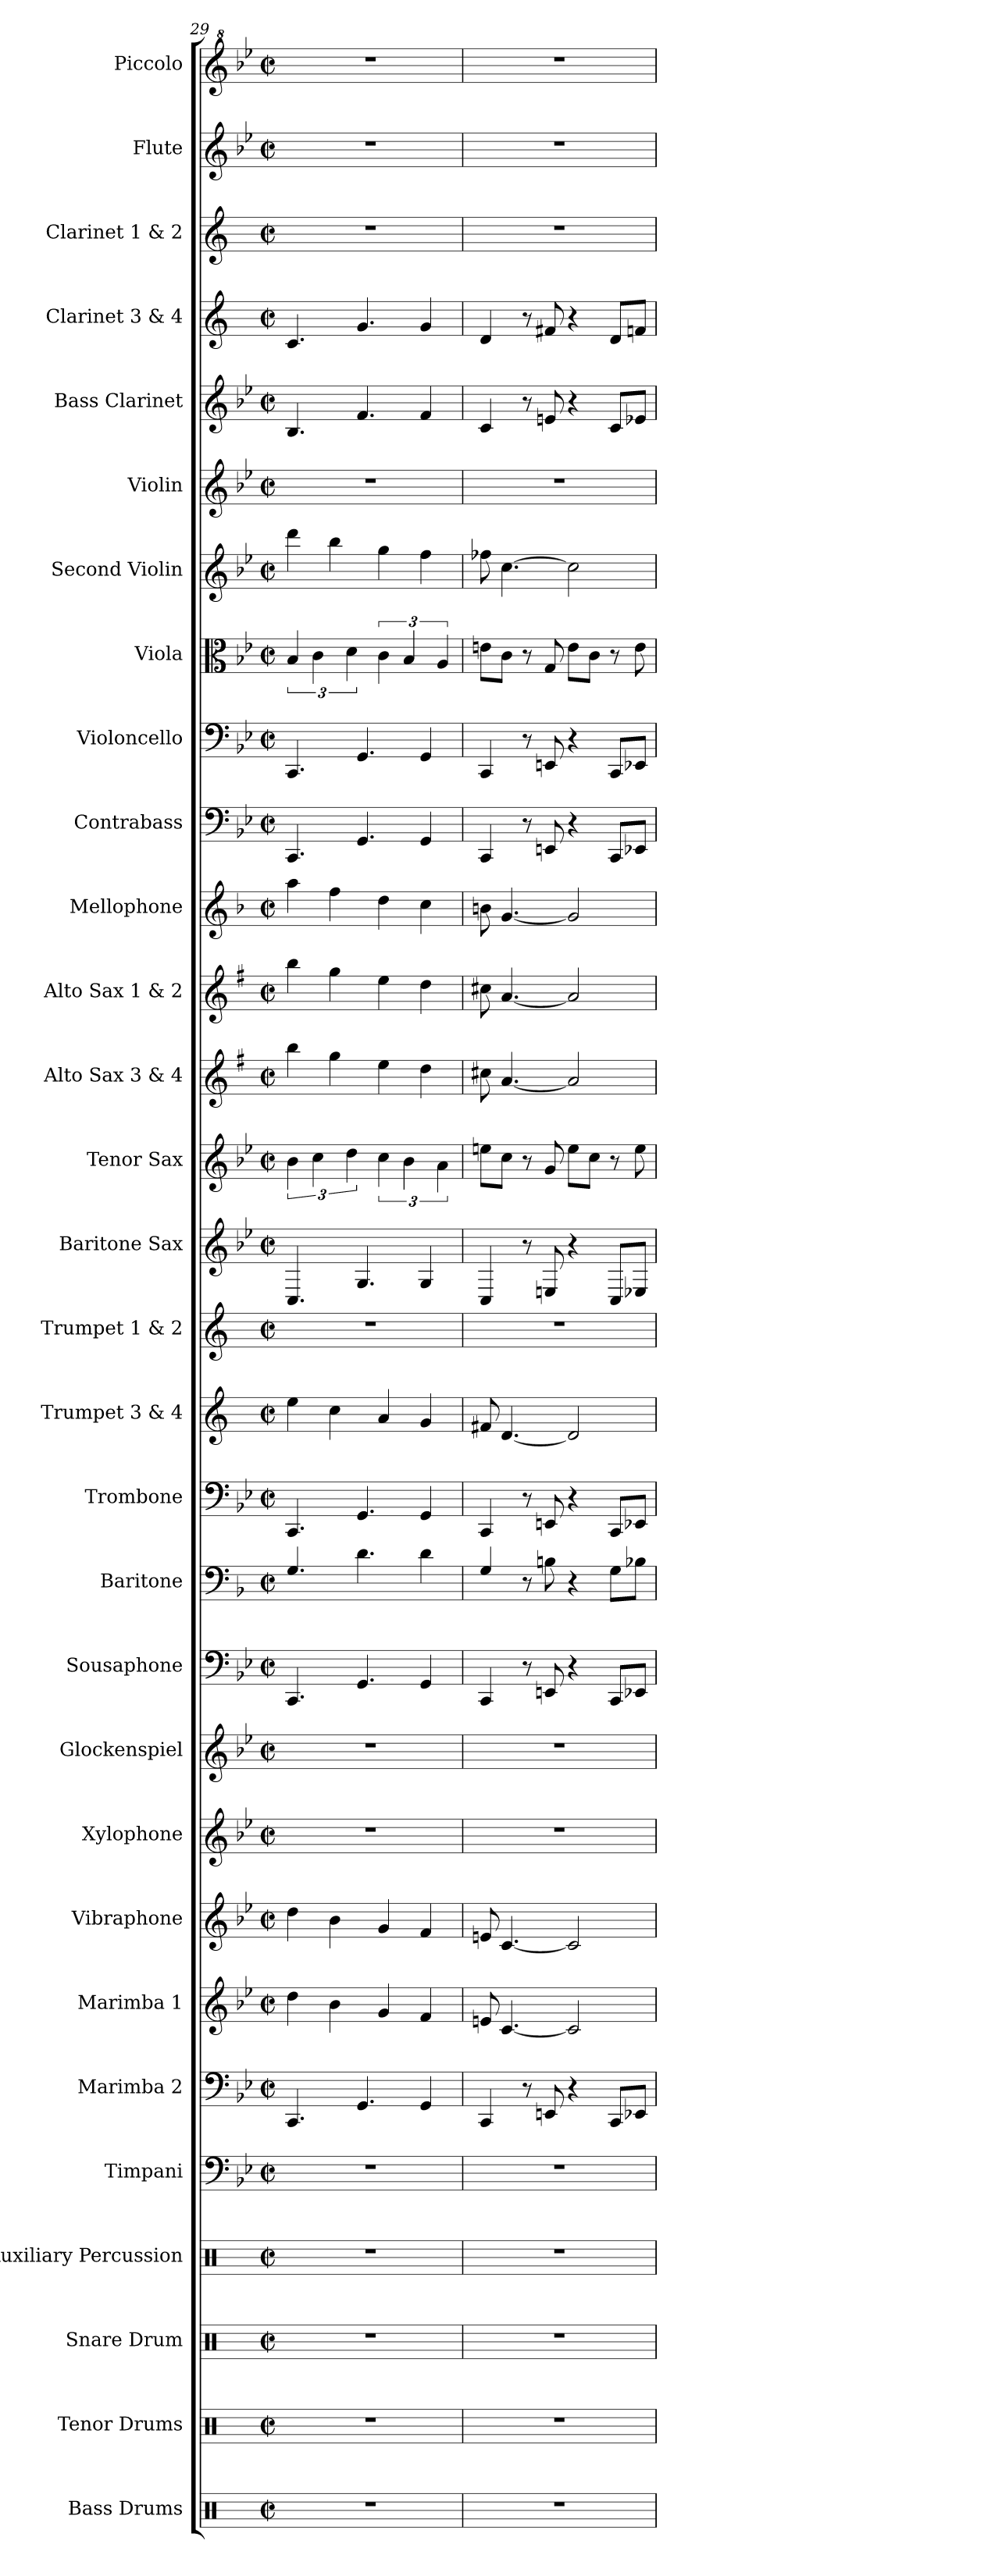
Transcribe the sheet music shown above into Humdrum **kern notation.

**kern	**kern	**kern	**kern	**kern	**kern	**kern	**kern	**kern	**kern	**kern	**kern	**kern	**kern	**kern	**kern	**kern	**kern	**kern	**kern	**kern	**kern	**kern	**kern	**kern	**kern	**kern	**kern	**kern	**kern
*part30	*part29	*part28	*part27	*part26	*part25	*part24	*part23	*part22	*part21	*part20	*part19	*part18	*part17	*part16	*part15	*part14	*part13	*part12	*part11	*part10	*part9	*part8	*part7	*part6	*part5	*part4	*part3	*part2	*part1
*staff30	*staff29	*staff28	*staff27	*staff26	*staff25	*staff24	*staff23	*staff22	*staff21	*staff20	*staff19	*staff18	*staff17	*staff16	*staff15	*staff14	*staff13	*staff12	*staff11	*staff10	*staff9	*staff8	*staff7	*staff6	*staff5	*staff4	*staff3	*staff2	*staff1
*I"Bass Drums	*I"Tenor Drums	*I"Snare Drum	*I"Auxiliary Percussion	*I"Timpani	*I"Marimba 2	*I"Marimba 1	*I"Vibraphone	*I"Xylophone	*I"Glockenspiel	*I"Sousaphone	*I"Baritone	*I"Trombone	*I"Trumpet 3 &amp; 4	*I"Trumpet 1 &amp; 2	*I"Baritone Sax	*I"Tenor Sax	*I"Alto Sax 3 &amp; 4	*I"Alto Sax 1 &amp; 2	*I"Mellophone	*I"Contrabass	*I"Violoncello	*I"Viola	*I"Second Violin	*I"Violin	*I"Bass Clarinet	*I"Clarinet 3 &amp; 4	*I"Clarinet 1 &amp; 2	*I"Flute	*I"Piccolo
*I'B.D.	*I'T.D.	*I'S.D.	*I'Aux. Perc.	*I'Timp.	*I'Mrm. 2	*I'Mrm. 1	*I'Vib.	*I'Xyl.	*I'Glk.	*	*I'Bar.	*I'Tbn.	*I'Tpt. 3&amp;4	*I'Tpt. 1&amp;2	*I'Bari. Sax.	*I'T. Sax.	*I'A. Sax. 3&amp;4	*I'A. Sax. 1&amp;2	*I'Mph.	*I'Cb.	*I'Vc.	*I'Vla.	*I'SVln.	*I'Vln.	*I'B. Cl.	*I'Cl. 3&amp;4	*I'Cl. 1&amp;2	*I'Fl.	*I'Picc.
*clefX	*clefX	*clefX	*clefX	*clefF4	*clefF4	*clefG2	*clefG2	*clefG2	*clefG2	*clefF4	*clefF4	*clefF4	*clefG2	*clefG2	*clefG2	*clefG2	*clefG2	*clefG2	*clefG2	*clefF4	*clefF4	*clefC3	*clefG2	*clefG2	*clefG2	*clefG2	*clefG2	*clefG2	*clefG^2
*	*	*	*	*	*	*	*	*ITrd-7c-12	*ITrd-14c-24	*	*ITrd4c7	*	*ITrd1c2	*ITrd1c2	*ITrd12c21	*ITrd8c14	*ITrd5c9	*ITrd5c9	*ITrd4c7	*ITrd7c12	*	*	*	*	*ITrd8c14	*ITrd1c2	*ITrd1c2	*	*ITrd-7c-12
*k[]	*k[]	*k[]	*k[]	*k[b-e-]	*k[b-e-]	*k[b-e-]	*k[b-e-]	*k[b-e-]	*k[b-e-]	*k[b-e-]	*k[b-e-]	*k[b-e-]	*k[b-e-]	*k[b-e-]	*k[b-e-]	*k[b-e-]	*k[b-e-]	*k[b-e-]	*k[b-e-]	*k[b-e-]	*k[b-e-]	*k[b-e-]	*k[b-e-]	*k[b-e-]	*k[b-e-]	*k[b-e-]	*k[b-e-]	*k[b-e-]	*k[b-e-]
*M2/2	*M2/2	*M2/2	*M2/2	*M2/2	*M2/2	*M2/2	*M2/2	*M2/2	*M2/2	*M2/2	*M2/2	*M2/2	*M2/2	*M2/2	*M2/2	*M2/2	*M2/2	*M2/2	*M2/2	*M2/2	*M2/2	*M2/2	*M2/2	*M2/2	*M2/2	*M2/2	*M2/2	*M2/2	*M2/2
*met(c|)	*met(c|)	*met(c|)	*met(c|)	*met(c|)	*met(c|)	*met(c|)	*met(c|)	*met(c|)	*met(c|)	*met(c|)	*met(c|)	*met(c|)	*met(c|)	*met(c|)	*met(c|)	*met(c|)	*met(c|)	*met(c|)	*met(c|)	*met(c|)	*met(c|)	*met(c|)	*met(c|)	*met(c|)	*met(c|)	*met(c|)	*met(c|)	*met(c|)	*met(c|)
=29	=29	=29	=29	=29	=29	=29	=29	=29	=29	=29	=29	=29	=29	=29	=29	=29	=29	=29	=29	=29	=29	=29	=29	=29	=29	=29	=29	=29	=29
1r	1r	1r	1r	1r	4.CC/	4dd\	4dd\	1r	1r	4.CC/	4.C/	4.CC/	4dd\	1r	4.CC/	6B-\	4dd\	4dd\	4dd\	4.CCC/	4.CC/	6B-/	4ddd\	1r	4.BB-/	4.B-/	1r	1r	1r
.	.	.	.	.	.	.	.	.	.	.	.	.	.	.	.	6c\	.	.	.	.	.	6c\	.	.	.	.	.	.	.
.	.	.	.	.	.	4b-\	4b-\	.	.	.	.	.	4b-\	.	.	.	4b-\	4b-\	4b-\	.	.	.	4bb-\	.	.	.	.	.	.
.	.	.	.	.	.	.	.	.	.	.	.	.	.	.	.	6d\	.	.	.	.	.	6d\	.	.	.	.	.	.	.
.	.	.	.	.	4.GG/	.	.	.	.	4.GG/	4.G\	4.GG/	.	.	4.GG/	.	.	.	.	4.GGG/	4.GG/	.	.	.	4.F/	4.f/	.	.	.
.	.	.	.	.	.	4g/	4g/	.	.	.	.	.	4g/	.	.	6c\	4g\	4g\	4g\	.	.	6c\	4gg\	.	.	.	.	.	.
.	.	.	.	.	.	.	.	.	.	.	.	.	.	.	.	6B-\	.	.	.	.	.	6B-/	.	.	.	.	.	.	.
.	.	.	.	.	4GG/	4f/	4f/	.	.	4GG/	4G\	4GG/	4f/	.	4GG/	.	4f\	4f\	4f\	4GGG/	4GG/	.	4ff\	.	4F/	4f/	.	.	.
.	.	.	.	.	.	.	.	.	.	.	.	.	.	.	.	6A\	.	.	.	.	.	6A/	.	.	.	.	.	.	.
=30	=30	=30	=30	=30	=30	=30	=30	=30	=30	=30	=30	=30	=30	=30	=30	=30	=30	=30	=30	=30	=30	=30	=30	=30	=30	=30	=30	=30	=30
1r	1r	1r	1r	1r	4CC/	8en/	8en/	1r	1r	4CC/	4C/	4CC/	8en/	1r	4CC/	8en\L	8en\	8en\	8en\	4CCC/	4CC/	8en\L	8ff-X\	1r	4C/	4c/	1r	1r	1r
.	.	.	.	.	.	[4.c/	[4.c/	.	.	.	.	.	[4.c/	.	.	8c\J	[4.c/	[4.c/	[4.c/	.	.	8c\J	[4.cc\	.	.	.	.	.	.
.	.	.	.	.	8r	.	.	.	.	8r	8r	8r	.	.	8r	8r	.	.	.	8r	8r	8r	.	.	8r	8r	.	.	.
.	.	.	.	.	8EEn/	.	.	.	.	8EEn/	8En\	8EEn/	.	.	8EEn/	8G/	.	.	.	8EEEn/	8EEn/	8G/	.	.	8En/	8en/	.	.	.
.	.	.	.	.	4r	2c/]	2c/]	.	.	4r	4r	4r	2c/]	.	4r	8e\L	2c/]	2c/]	2c/]	4r	4r	8e\L	2cc\]	.	4r	4r	.	.	.
.	.	.	.	.	.	.	.	.	.	.	.	.	.	.	.	8c\J	.	.	.	.	.	8c\J	.	.	.	.	.	.	.
.	.	.	.	.	8CC/L	.	.	.	.	8CC/L	8C\L	8CC/L	.	.	8CC/L	8r	.	.	.	8CCC/L	8CC/L	8r	.	.	8C/L	8c/L	.	.	.
.	.	.	.	.	8EE-X/J	.	.	.	.	8EE-X/J	8E-X\J	8EE-X/J	.	.	8EE-X/J	8e\	.	.	.	8EEE-X/J	8EE-X/J	8e\	.	.	8E-X/J	8e-X/J	.	.	.
=	=	=	=	=	=	=	=	=	=	=	=	=	=	=	=	=	=	=	=	=	=	=	=	=	=	=	=	=	=
*-	*-	*-	*-	*-	*-	*-	*-	*-	*-	*-	*-	*-	*-	*-	*-	*-	*-	*-	*-	*-	*-	*-	*-	*-	*-	*-	*-	*-	*-
